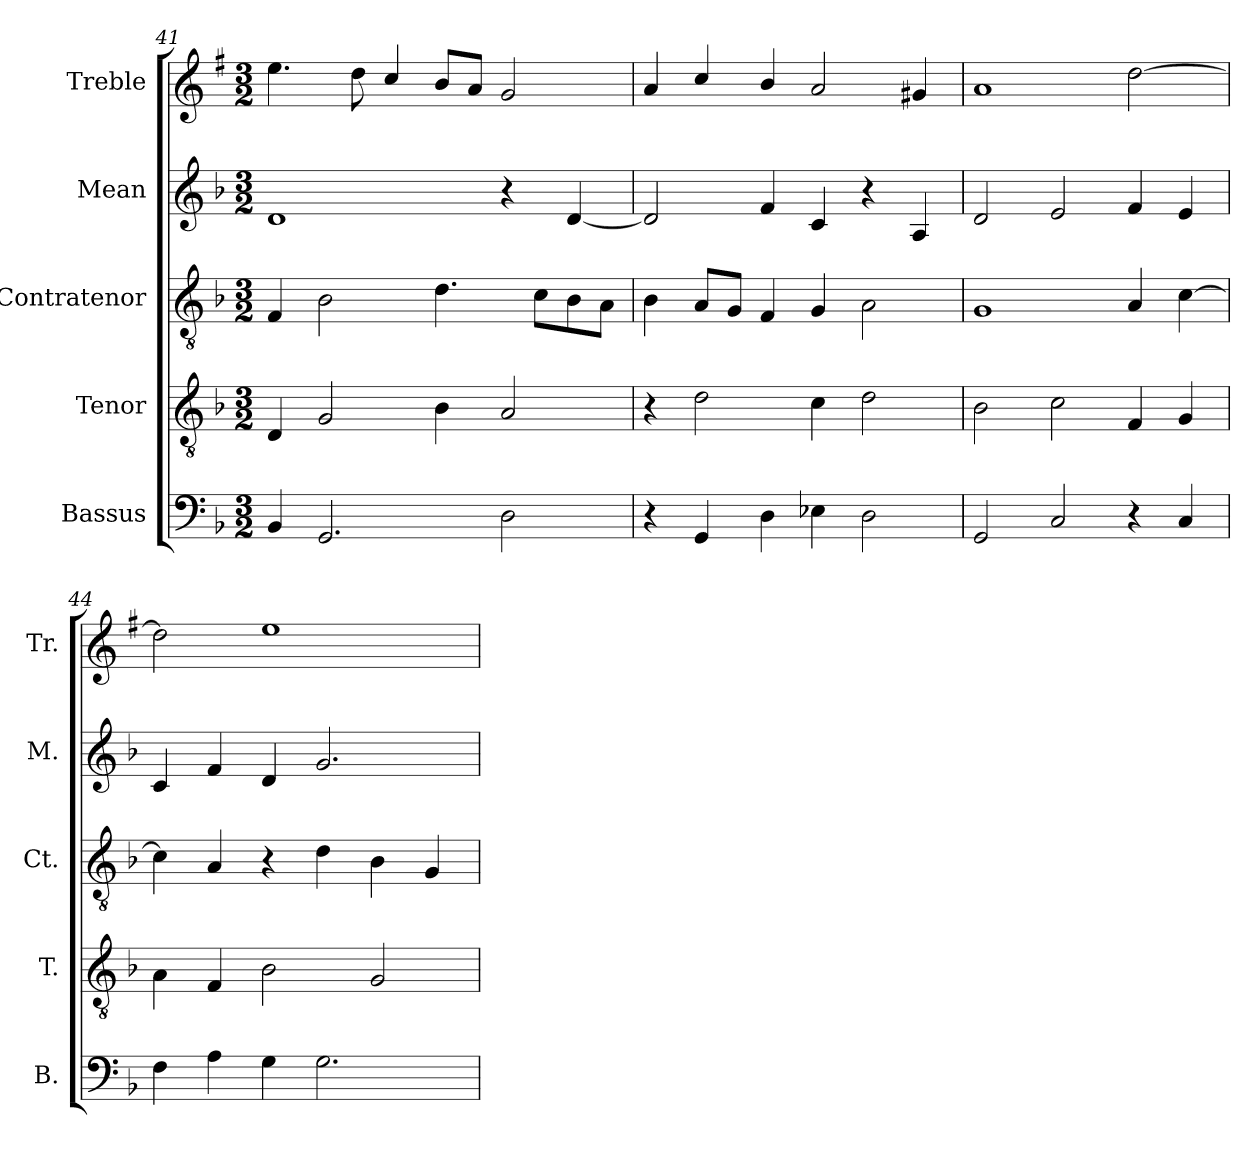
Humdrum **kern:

**kern	**kern	**kern	**kern	**kern
*part5	*part4	*part3	*part2	*part1
*staff5	*staff4	*staff3	*staff2	*staff1
*I"Bassus	*I"Tenor	*I"Contratenor	*I"Mean	*I"Treble
*I'B.	*I'T.	*I'Ct.	*I'M.	*I'Tr.
*clefF4	*clefGv2	*clefGv2	*clefG2	*clefG2
*ITrd7c12	*	*	*	*ITrd1c2
*k[b-]	*k[b-]	*k[b-]	*k[b-]	*k[b-]
*F:	*F:	*F:	*F:	*F:
*M3/2	*M3/2	*M3/2	*M3/2	*M3/2
=41	=41	=41	=41	=41
4BBB-/	4D/	4F/	1d	4.dd\
2.GGG/	2G/	2B-\	.	.
.	.	.	.	8cc\
.	.	.	.	4b-/
.	4B-\	4.d\	.	8a/L
.	.	.	.	8g/J
2DD\	2A/	.	4r	2f/
.	.	8c\L	.	.
.	.	8B-\	[<4d/	.
.	.	8A\J	.	.
=42	=42	=42	=42	=42
4r	4r	4B-\	2d/]	4g/
4GGG/	2d\	8A/L	.	4b-/
.	.	8G/J	.	.
4DD\	.	4F/	4f/	4a/
4EE->\	4c\	4G/	4c/	2g/
2DD\	2d\	2A\	4r	.
.	.	.	4A/	4f#/
=43	=43	=43	=43	=43
2GGG/	2B-\	1G	2d/	1g
2CC/	2c\	.	2e/	.
4r	4F/	4A/	4f/	[>2cc\
4CC/	4G/	[>4c\	4e/	.
=44	=44	=44	=44	=44
4FF\	4A\	4c\]	4c/	2cc\]
4AA\	4F/	4A/	4f/	.
4GG\	2B-\	4r	4d/	1dd
2.GG\	.	4d\	2.g/	.
.	2G/	4B-\	.	.
.	.	4G/	.	.
=	=	=	=	=
*-	*-	*-	*-	*-
